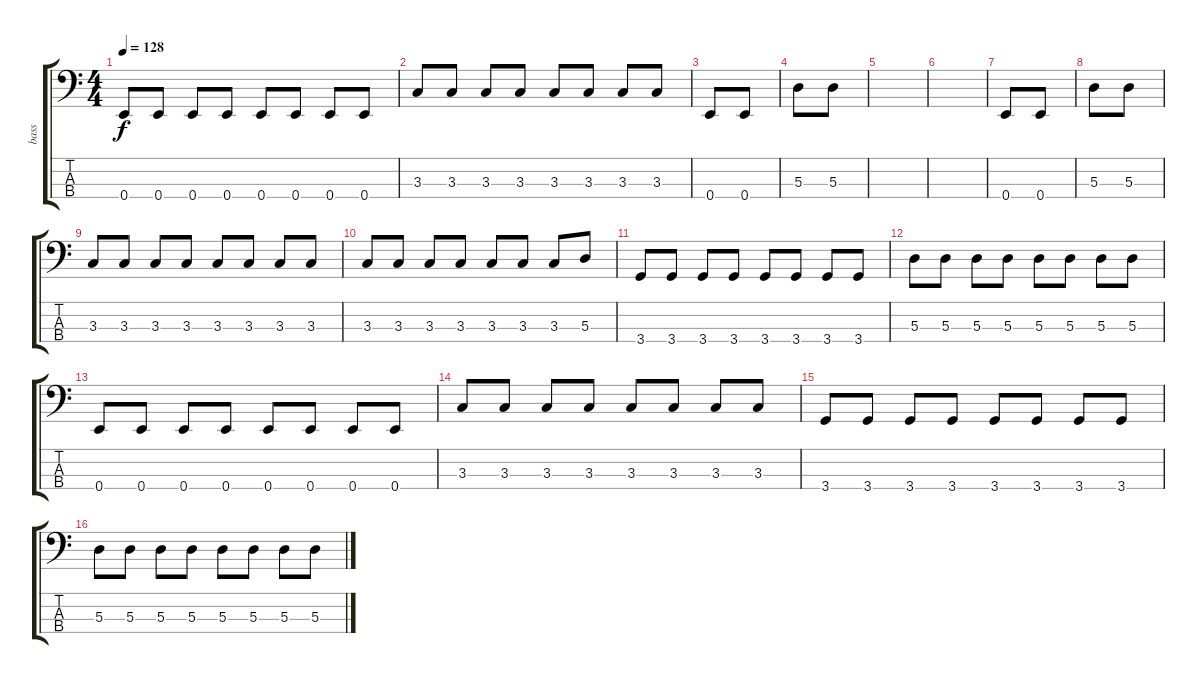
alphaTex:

\track ("bass" "bass") {instrument electricbasspick}
\staff {score tabs}
\tuning (G2 D2 A1 E1) {hide}
\ts (4 4)
\tempo 128
\clef f4
\ks c
0.4.8{dy f} 0.4.8 0.4.8 0.4.8 0.4.8 0.4.8 0.4.8 0.4.8 |
3.3.8 3.3.8 3.3.8 3.3.8 3.3.8 3.3.8 3.3.8 3.3.8 |
0.4.8 0.4.8 |
5.3.8 5.3.8 |
|
|
0.4.8 0.4.8 |
5.3.8 5.3.8 |
3.3.8 3.3.8 3.3.8 3.3.8 3.3.8 3.3.8 3.3.8 3.3.8 |
3.3.8 3.3.8 3.3.8 3.3.8 3.3.8 3.3.8 3.3.8 5.3.8 |
3.4.8 3.4.8 3.4.8 3.4.8 3.4.8 3.4.8 3.4.8 3.4.8 |
5.3.8 5.3.8 5.3.8 5.3.8 5.3.8 5.3.8 5.3.8 5.3.8 |
0.4.8 0.4.8 0.4.8 0.4.8 0.4.8 0.4.8 0.4.8 0.4.8 |
3.3.8 3.3.8 3.3.8 3.3.8 3.3.8 3.3.8 3.3.8 3.3.8 |
3.4.8 3.4.8 3.4.8 3.4.8 3.4.8 3.4.8 3.4.8 3.4.8 |
5.3.8 5.3.8 5.3.8 5.3.8 5.3.8 5.3.8 5.3.8 5.3.8
